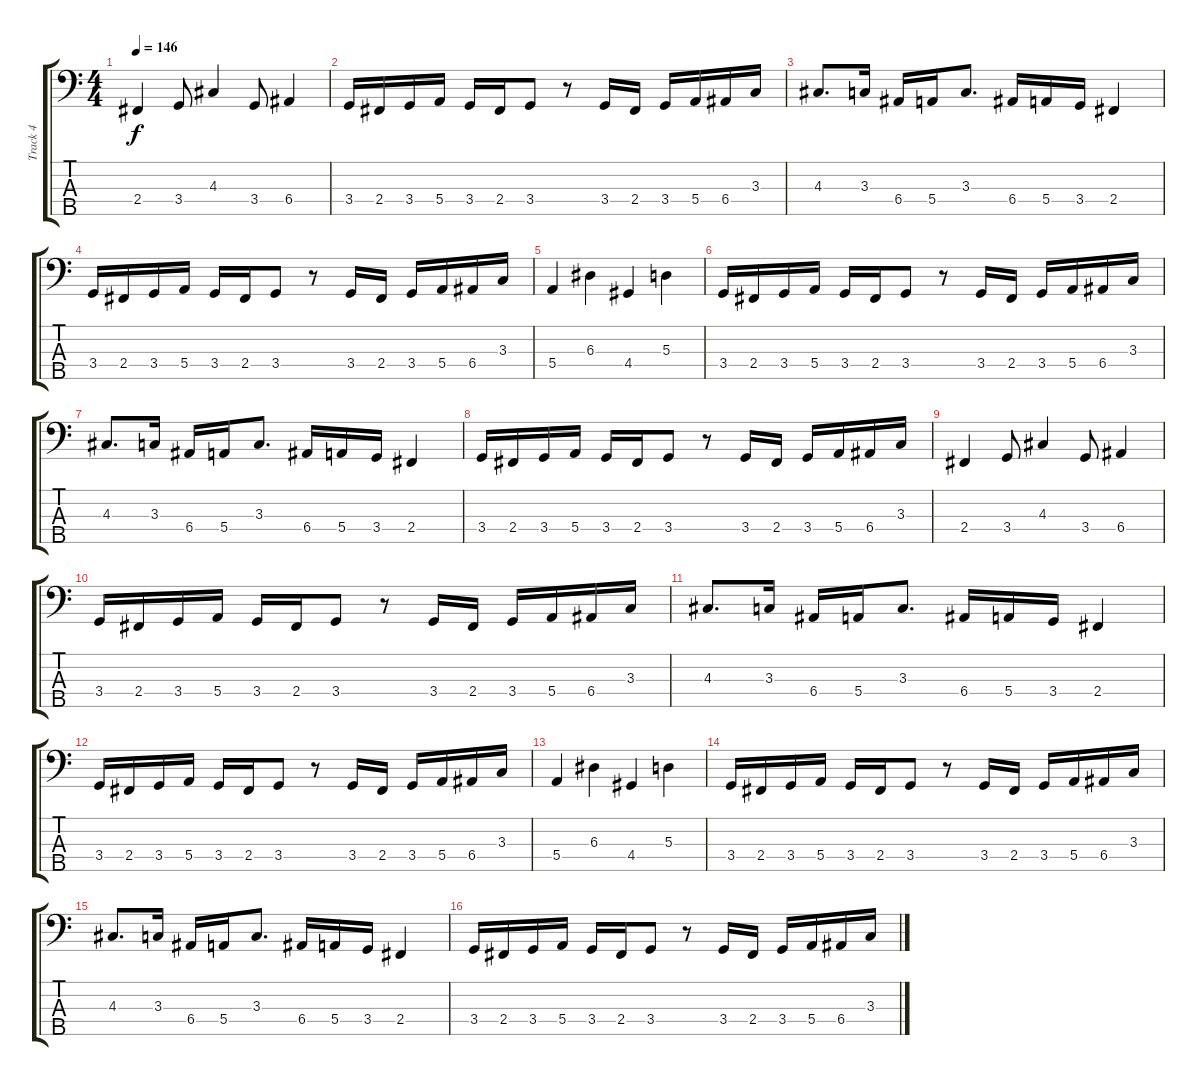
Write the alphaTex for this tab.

\track ("Track 4" "Track 4") {instrument electricbassfinger}
\staff {score tabs}
\tuning (G2 D2 A1 E1 B0) {hide}
\ts (4 4)
\tempo 146
\clef f4
\ks c
2.4.4{dy f} 3.4.8 4.3.4 3.4.8 6.4.4 |
3.4.16 2.4.16 3.4.16 5.4.16 3.4.16 2.4.16 3.4.8 r.8 3.4.16 2.4.16 3.4.16 5.4.16 6.4.16 3.3.16 |
4.3.8{d} 3.3.16 6.4.16 5.4.16 3.3.8{d} 6.4.16 5.4.16 3.4.16 2.4.4 |
3.4.16 2.4.16 3.4.16 5.4.16 3.4.16 2.4.16 3.4.8 r.8 3.4.16 2.4.16 3.4.16 5.4.16 6.4.16 3.3.16 |
5.4.4 6.3.4 4.4.4 5.3.4 |
3.4.16 2.4.16 3.4.16 5.4.16 3.4.16 2.4.16 3.4.8 r.8 3.4.16 2.4.16 3.4.16 5.4.16 6.4.16 3.3.16 |
4.3.8{d} 3.3.16 6.4.16 5.4.16 3.3.8{d} 6.4.16 5.4.16 3.4.16 2.4.4 |
3.4.16 2.4.16 3.4.16 5.4.16 3.4.16 2.4.16 3.4.8 r.8 3.4.16 2.4.16 3.4.16 5.4.16 6.4.16 3.3.16 |
2.4.4 3.4.8 4.3.4 3.4.8 6.4.4 |
3.4.16 2.4.16 3.4.16 5.4.16 3.4.16 2.4.16 3.4.8 r.8 3.4.16 2.4.16 3.4.16 5.4.16 6.4.16 3.3.16 |
4.3.8{d} 3.3.16 6.4.16 5.4.16 3.3.8{d} 6.4.16 5.4.16 3.4.16 2.4.4 |
3.4.16 2.4.16 3.4.16 5.4.16 3.4.16 2.4.16 3.4.8 r.8 3.4.16 2.4.16 3.4.16 5.4.16 6.4.16 3.3.16 |
5.4.4 6.3.4 4.4.4 5.3.4 |
3.4.16 2.4.16 3.4.16 5.4.16 3.4.16 2.4.16 3.4.8 r.8 3.4.16 2.4.16 3.4.16 5.4.16 6.4.16 3.3.16 |
4.3.8{d} 3.3.16 6.4.16 5.4.16 3.3.8{d} 6.4.16 5.4.16 3.4.16 2.4.4 |
3.4.16 2.4.16 3.4.16 5.4.16 3.4.16 2.4.16 3.4.8 r.8 3.4.16 2.4.16 3.4.16 5.4.16 6.4.16 3.3.16
